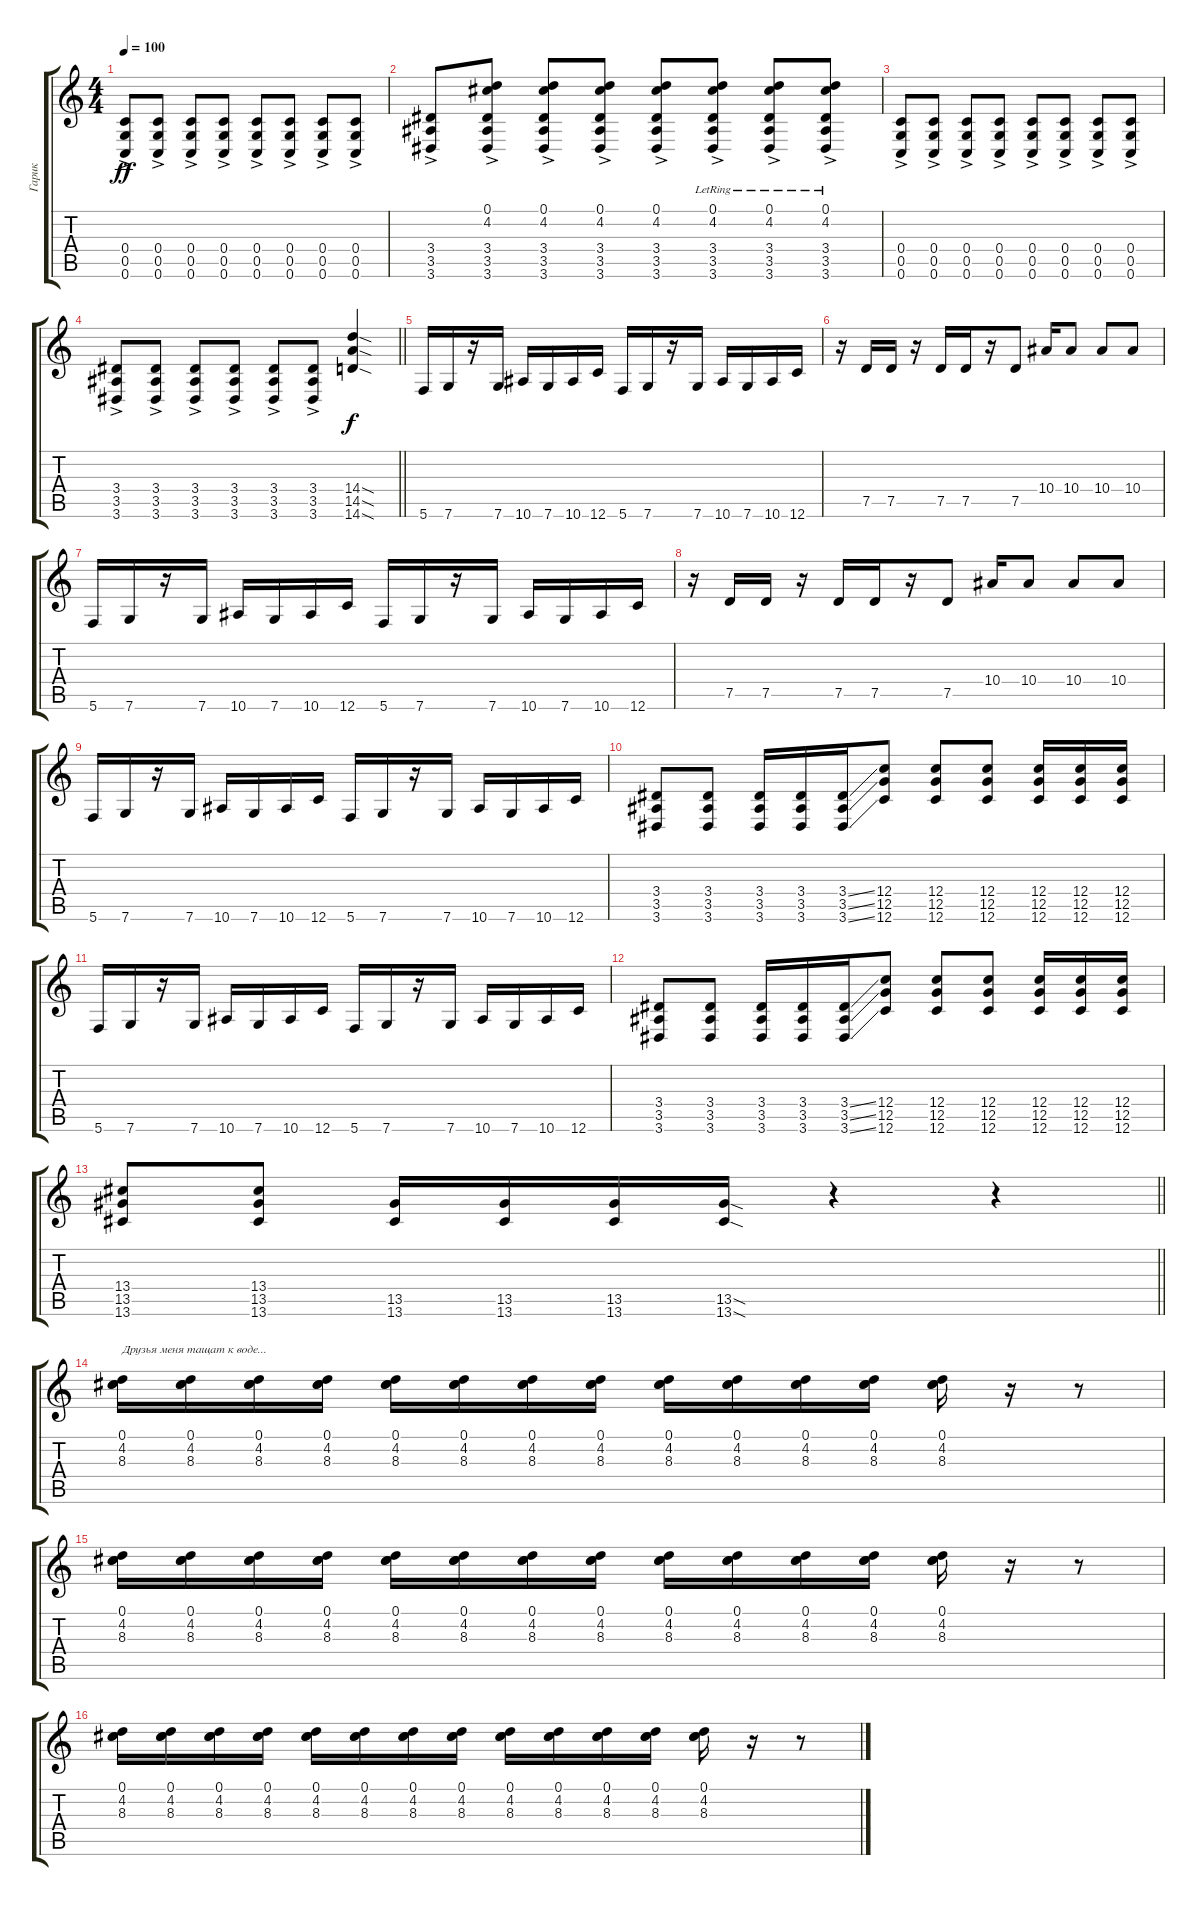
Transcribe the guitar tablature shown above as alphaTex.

\track ("Гарик" "Гарик") {instrument distortionguitar}
\staff {score tabs}
\tuning (D4 A3 F3 C3 G2 C2) {hide}
\ts (4 4)
\tempo 100
\clef g2
\ks c
(0.4{ac} 0.5{ac} 0.6{ac}).8{dy ff} (0.4{ac} 0.5{ac} 0.6{ac}).8 (0.4{ac} 0.5{ac} 0.6{ac}).8 (0.4{ac} 0.5{ac} 0.6{ac}).8 (0.4{ac} 0.5{ac} 0.6{ac}).8 (0.4{ac} 0.5{ac} 0.6{ac}).8 (0.4{ac} 0.5{ac} 0.6{ac}).8 (0.4{ac} 0.5{ac} 0.6{ac}).8 |
(3.4{ac} 3.5{ac} 3.6{ac}).8 (0.1 4.2 3.4{ac} 3.5{ac} 3.6{ac}).8 (0.1 4.2 3.4{ac} 3.5{ac} 3.6{ac}).8 (0.1 4.2 3.4{ac} 3.5{ac} 3.6{ac}).8 (0.1 4.2 3.4{ac} 3.5{ac} 3.6{ac}).8 (0.1{lr} 4.2{lr} 3.4{ac lr} 3.5{ac lr} 3.6{ac lr}).8 (0.1{lr} 4.2{lr} 3.4{ac lr} 3.5{ac lr} 3.6{ac lr}).8 (0.1{lr} 4.2{lr} 3.4{ac lr} 3.5{ac lr} 3.6{ac lr}).8 |
(0.4{ac} 0.5{ac} 0.6{ac}).8 (0.4{ac} 0.5{ac} 0.6{ac}).8 (0.4{ac} 0.5{ac} 0.6{ac}).8 (0.4{ac} 0.5{ac} 0.6{ac}).8 (0.4{ac} 0.5{ac} 0.6{ac}).8 (0.4{ac} 0.5{ac} 0.6{ac}).8 (0.4{ac} 0.5{ac} 0.6{ac}).8 (0.4{ac} 0.5{ac} 0.6{ac}).8 |
\barLineRight lightlight
(3.4{ac} 3.5{ac} 3.6{ac}).8 (3.4{ac} 3.5{ac} 3.6{ac}).8 (3.4{ac} 3.5{ac} 3.6{ac}).8 (3.4{ac} 3.5{ac} 3.6{ac}).8 (3.4{ac} 3.5{ac} 3.6{ac}).8 (3.4{ac} 3.5{ac} 3.6{ac}).8 (14.4{sod} 14.5{sod} 14.6{sod}).4{dy f} |
5.6.16 7.6.16 r.16 7.6.16 10.6.16 7.6.16 10.6.16 12.6.16 5.6.16 7.6.16 r.16 7.6.16 10.6.16 7.6.16 10.6.16 12.6.16 |
r.16 7.5.16 7.5.16 r.16 7.5.16 7.5.16 r.16 7.5.8 10.4.16 10.4.8 10.4.8 10.4.8 |
5.6.16 7.6.16 r.16 7.6.16 10.6.16 7.6.16 10.6.16 12.6.16 5.6.16 7.6.16 r.16 7.6.16 10.6.16 7.6.16 10.6.16 12.6.16 |
r.16 7.5.16 7.5.16 r.16 7.5.16 7.5.16 r.16 7.5.8 10.4.16 10.4.8 10.4.8 10.4.8 |
5.6.16 7.6.16 r.16 7.6.16 10.6.16 7.6.16 10.6.16 12.6.16 5.6.16 7.6.16 r.16 7.6.16 10.6.16 7.6.16 10.6.16 12.6.16 |
(3.4 3.5 3.6).8 (3.4 3.5 3.6).8 (3.4 3.5 3.6).16 (3.4 3.5 3.6).16 (3.4{ss} 3.5{ss} 3.6{ss}).16 (12.4 12.5 12.6).8 (12.4 12.5 12.6).8 (12.4 12.5 12.6).8 (12.4 12.5 12.6).16 (12.4 12.5 12.6).16 (12.4 12.5 12.6).16 |
5.6.16 7.6.16 r.16 7.6.16 10.6.16 7.6.16 10.6.16 12.6.16 5.6.16 7.6.16 r.16 7.6.16 10.6.16 7.6.16 10.6.16 12.6.16 |
(3.4 3.5 3.6).8 (3.4 3.5 3.6).8 (3.4 3.5 3.6).16 (3.4 3.5 3.6).16 (3.4{ss} 3.5{ss} 3.6{ss}).16 (12.4 12.5 12.6).8 (12.4 12.5 12.6).8 (12.4 12.5 12.6).8 (12.4 12.5 12.6).16 (12.4 12.5 12.6).16 (12.4 12.5 12.6).16 |
\barLineRight lightlight
(13.4 13.5 13.6).8 (13.4 13.5 13.6).8 (13.5 13.6).16 (13.5 13.6).16 (13.5 13.6).16 (13.5{sod} 13.6{sod}).16 r.4 r.4 |
(0.1 4.2 8.3).16{txt "Друзья меня тащат к воде..."} (0.1 4.2 8.3).16 (0.1 4.2 8.3).16 (0.1 4.2 8.3).16 (0.1 4.2 8.3).16 (0.1 4.2 8.3).16 (0.1 4.2 8.3).16 (0.1 4.2 8.3).16 (0.1 4.2 8.3).16 (0.1 4.2 8.3).16 (0.1 4.2 8.3).16 (0.1 4.2 8.3).16 (0.1 4.2 8.3).16 r.16 r.8 |
(0.1 4.2 8.3).16 (0.1 4.2 8.3).16 (0.1 4.2 8.3).16 (0.1 4.2 8.3).16 (0.1 4.2 8.3).16 (0.1 4.2 8.3).16 (0.1 4.2 8.3).16 (0.1 4.2 8.3).16 (0.1 4.2 8.3).16 (0.1 4.2 8.3).16 (0.1 4.2 8.3).16 (0.1 4.2 8.3).16 (0.1 4.2 8.3).16 r.16 r.8 |
(0.1 4.2 8.3).16 (0.1 4.2 8.3).16 (0.1 4.2 8.3).16 (0.1 4.2 8.3).16 (0.1 4.2 8.3).16 (0.1 4.2 8.3).16 (0.1 4.2 8.3).16 (0.1 4.2 8.3).16 (0.1 4.2 8.3).16 (0.1 4.2 8.3).16 (0.1 4.2 8.3).16 (0.1 4.2 8.3).16 (0.1 4.2 8.3).16 r.16 r.8
